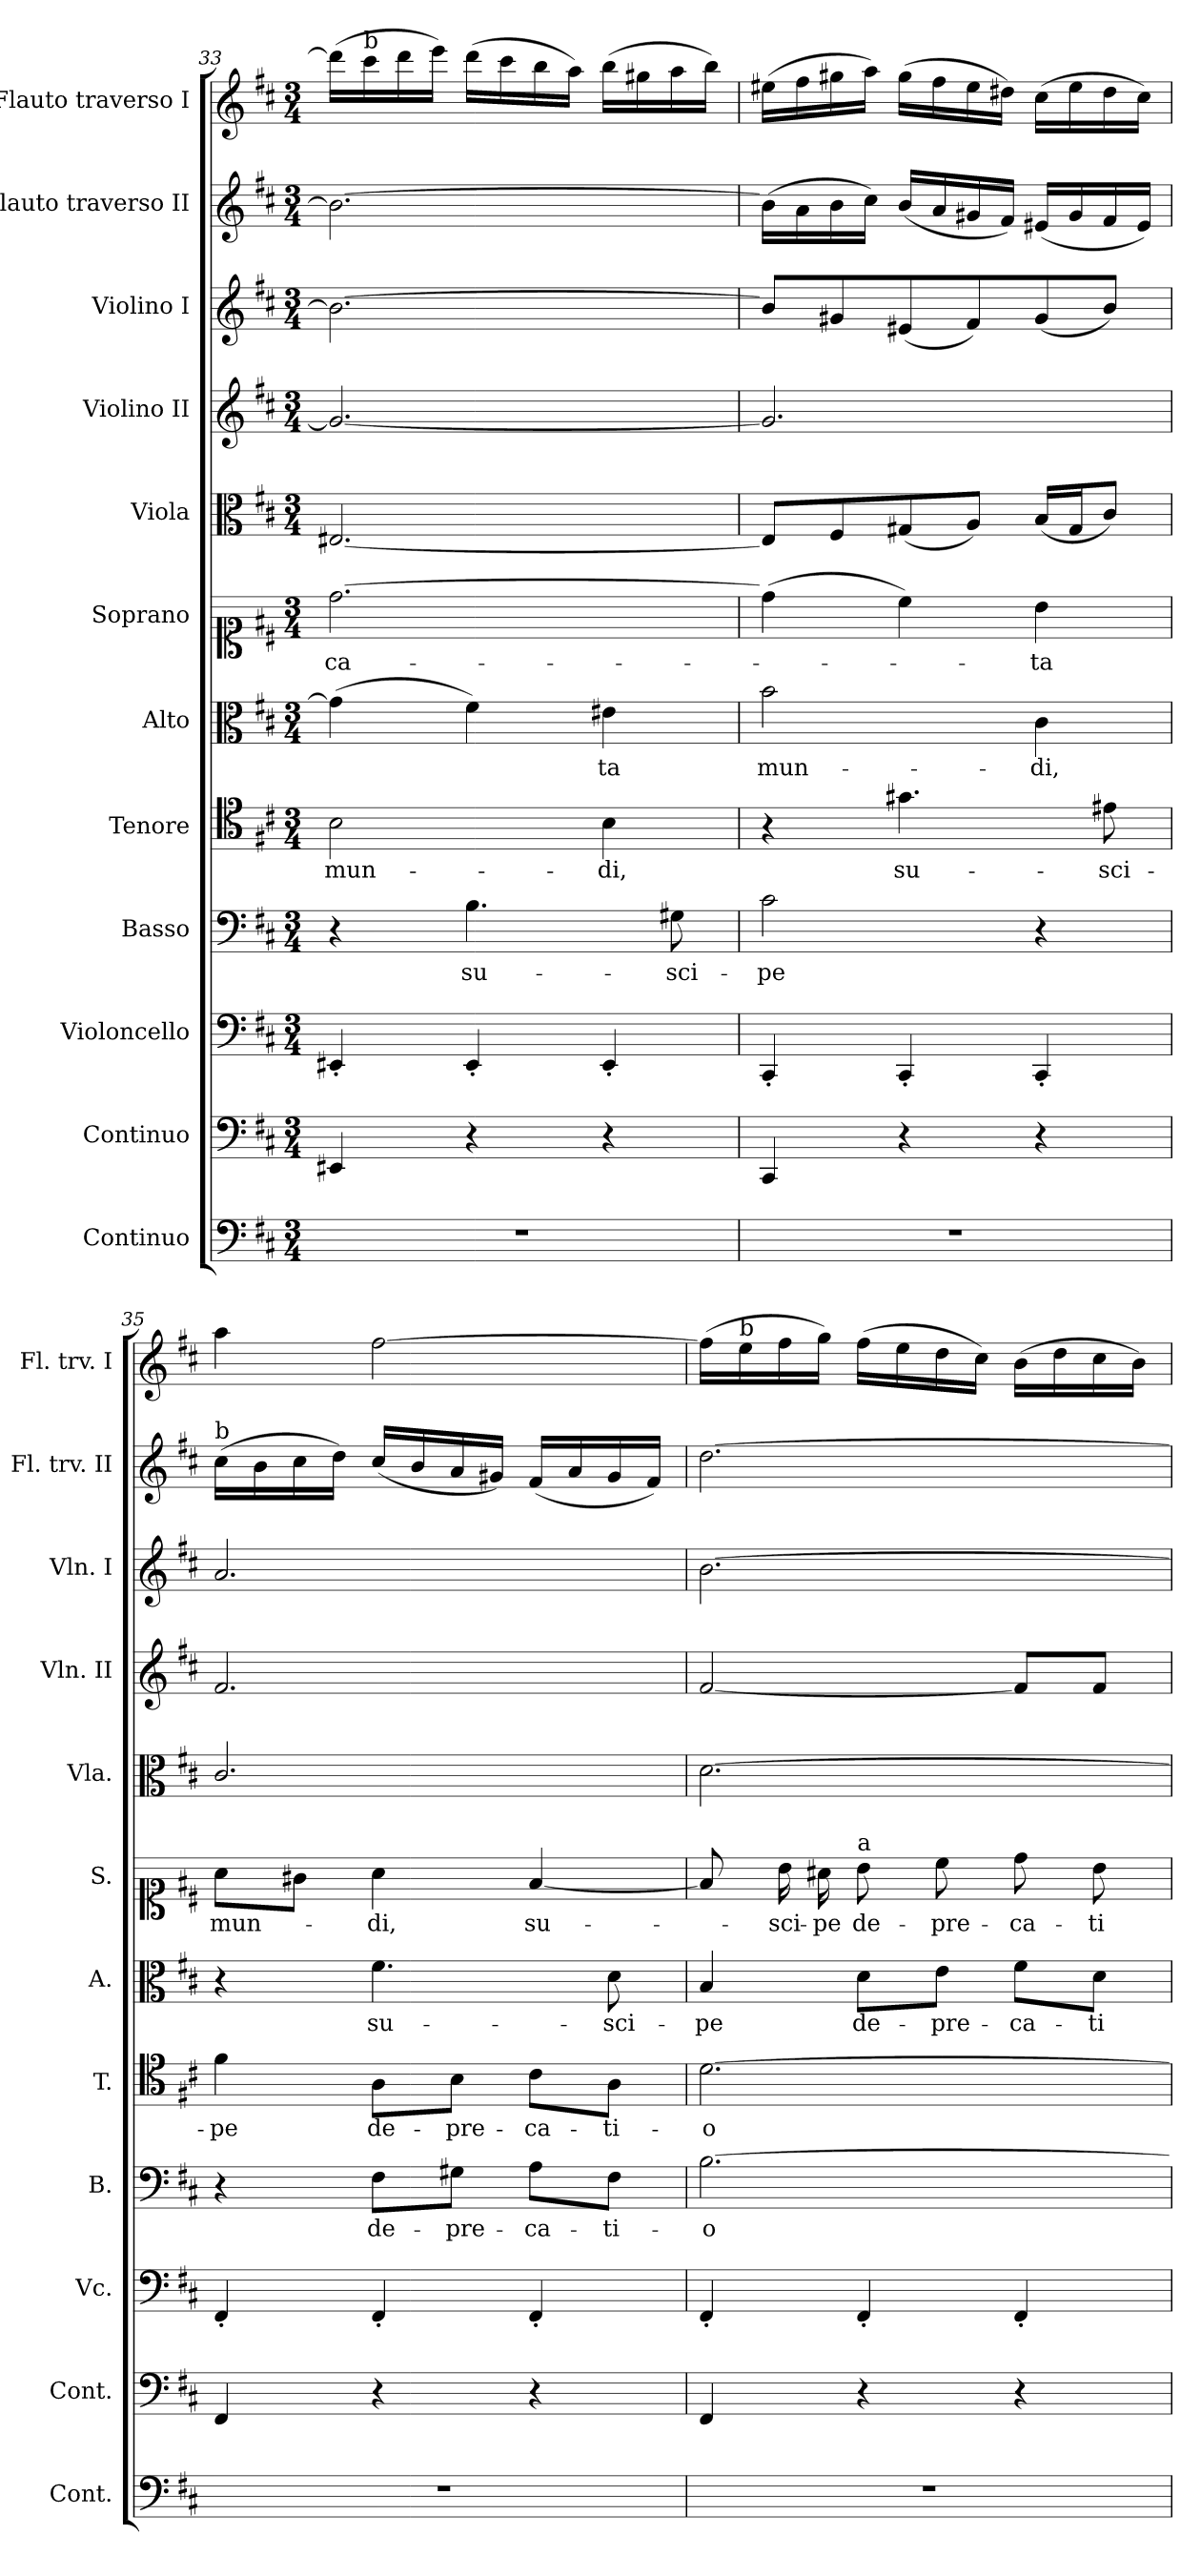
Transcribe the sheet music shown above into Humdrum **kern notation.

**kern	**kern	**kern	**kern	**text	**kern	**text	**kern	**text	**kern	**text	**kern	**kern	**kern	**kern	**kern
*part12	*part11	*part10	*part9	*part9	*part8	*part8	*part7	*part7	*part6	*part6	*part5	*part4	*part3	*part2	*part1
*staff12	*staff11	*staff10	*staff9	*staff9	*staff8	*staff8	*staff7	*staff7	*staff6	*staff6	*staff5	*staff4	*staff3	*staff2	*staff1
*I"Continuo	*I"Continuo	*I"Violoncello	*I"Basso	*	*I"Tenore	*	*I"Alto	*	*I"Soprano	*	*I"Viola	*I"Violino II	*I"Violino I	*I"Flauto traverso II	*I"Flauto traverso I
*I'Cont.	*I'Cont.	*I'Vc.	*I'B.	*	*I'T.	*	*I'A.	*	*I'S.	*	*I'Vla.	*I'Vln. II	*I'Vln. I	*I'Fl. trv. II	*I'Fl. trv. I
*clefF4	*clefF4	*clefF4	*clefF4	*	*clefC4	*	*clefC3	*	*clefC1	*	*clefC3	*clefG2	*clefG2	*clefG2	*clefG2
*k[f#c#]	*k[f#c#]	*k[f#c#]	*k[f#c#]	*	*k[f#c#]	*	*k[f#c#]	*	*k[f#c#]	*	*k[f#c#]	*k[f#c#]	*k[f#c#]	*k[f#c#]	*k[f#c#]
*M3/4	*M3/4	*M3/4	*M3/4	*	*M3/4	*	*M3/4	*	*M3/4	*	*M3/4	*M3/4	*M3/4	*M3/4	*M3/4
=33	=33	=33	=33	=33	=33	=33	=33	=33	=33	=33	=33	=33	=33	=33	=33
2.r	4EE#X/	4EE#X'/	4r	.	2B\	mun-	(4g#\]	.	[2.dd\	ca-	[2.E#X/	2.g#/_	2.b\_	2.b\_	(16ddd\LL]
!	!	!	!	!	!	!	!	!	!	!	!	!	!	!	!LO:TX:a:t=b
.	.	.	.	.	.	.	.	.	.	.	.	.	.	.	16ccc#\
.	.	.	.	.	.	.	.	.	.	.	.	.	.	.	16ddd\
.	.	.	.	.	.	.	.	.	.	.	.	.	.	.	16eee\JJ)
.	4r	4EE#'/	4.B\	su-	.	.	4f#\)	.	.	.	.	.	.	.	(16ddd\LL
.	.	.	.	.	.	.	.	.	.	.	.	.	.	.	16ccc#\
.	.	.	.	.	.	.	.	.	.	.	.	.	.	.	16bb\
.	.	.	.	.	.	.	.	.	.	.	.	.	.	.	16aa\JJ)
.	4r	4EE#'/	.	.	4B\	-di,	4e#X\	-ta	.	.	.	.	.	.	(16bb\LL
.	.	.	.	.	.	.	.	.	.	.	.	.	.	.	16gg#X\
.	.	.	8G#X\	-sci-	.	.	.	.	.	.	.	.	.	.	16aa\
.	.	.	.	.	.	.	.	.	.	.	.	.	.	.	16bb\JJ)
=34	=34	=34	=34	=34	=34	=34	=34	=34	=34	=34	=34	=34	=34	=34	=34
2.r	4CC#/	4CC#'/	2c#\	-pe	4r	.	2b\	mun-	(4dd\]	.	8E#/L]	2.g#/]	8b/L]	(16b\LL]	(16ee#X\LL
.	.	.	.	.	.	.	.	.	.	.	.	.	.	16a\	16ff#\
.	.	.	.	.	.	.	.	.	.	.	8F#/	.	8g#X/	16b\	16gg#X\
.	.	.	.	.	.	.	.	.	.	.	.	.	.	16cc#\JJ)	16aa\JJ)
.	4r	4CC#'/	.	.	4.g#X\	su-	.	.	4cc#\)	.	(8G#X/	.	(8e#X/	(16b/LL	(16gg#\LL
.	.	.	.	.	.	.	.	.	.	.	.	.	.	16a/	16ff#\
.	.	.	.	.	.	.	.	.	.	.	8A/J)	.	8f#/)	16g#X/	16ee#\
.	.	.	.	.	.	.	.	.	.	.	.	.	.	16f#/JJ)	16dd#X\JJ)
.	4r	4CC#'/	4r	.	.	.	4c#\	-di,	4b\	-ta	(16B/LL	.	(8g#/	(16e#X/LL	(16cc#\LL
.	.	.	.	.	.	.	.	.	.	.	16G#/J	.	.	16g#/	16ee#\
.	.	.	.	.	8e#X\	-sci-	.	.	.	.	8c#/J)	.	8b/J)	16f#/	16dd#\
.	.	.	.	.	.	.	.	.	.	.	.	.	.	16e#/JJ)	16cc#\JJ)
=35	=35	=35	=35	=35	=35	=35	=35	=35	=35	=35	=35	=35	=35	=35	=35
!	!	!	!	!	!	!	!	!	!	!	!	!	!	!LO:TX:a:t=b	!
2.r	4FF#/	4FF#'/	4r	.	4f#\	-pe	4r	.	8a\L	mun-	2.c#/	2.f#/	2.a/	(16cc#\LL	4aa\
.	.	.	.	.	.	.	.	.	.	.	.	.	.	16b\	.
.	.	.	.	.	.	.	.	.	8g#X\J	.	.	.	.	16cc#\	.
.	.	.	.	.	.	.	.	.	.	.	.	.	.	16dd\JJ)	.
.	4r	4FF#'/	8F#\L	de-	8A\L	de-	4.f#\	su-	4a\	-di,	.	.	.	(16cc#/LL	[2ff#\
.	.	.	.	.	.	.	.	.	.	.	.	.	.	16b/	.
.	.	.	8G#X\J	-pre-	8B\J	-pre-	.	.	.	.	.	.	.	16a/	.
.	.	.	.	.	.	.	.	.	.	.	.	.	.	16g#X/JJ)	.
.	4r	4FF#'/	8A\L	-ca-	8c#\L	-ca-	.	.	[4f#/	su-	.	.	.	(16f#/LL	.
.	.	.	.	.	.	.	.	.	.	.	.	.	.	16a/	.
.	.	.	8F#\J	-ti-	8A\J	-ti-	8d\	-sci-	.	.	.	.	.	16g#/	.
.	.	.	.	.	.	.	.	.	.	.	.	.	.	16f#/JJ)	.
=36	=36	=36	=36	=36	=36	=36	=36	=36	=36	=36	=36	=36	=36	=36	=36
2.r	4FF#/	4FF#'/	[2.B\	-o-	[2.d\	-o-	4B/	-pe	8f#/]	.	[2.d\	[2f#/	[2.b\	[2.dd\	(16ff#\LL]
!	!	!	!	!	!	!	!	!	!	!	!	!	!	!	!LO:TX:a:t=b
.	.	.	.	.	.	.	.	.	.	.	.	.	.	.	16ee\
.	.	.	.	.	.	.	.	.	16b\	-sci-	.	.	.	.	16ff#\
.	.	.	.	.	.	.	.	.	16a#X\	-pe	.	.	.	.	16gg\JJ)
!	!	!	!	!	!	!	!	!	!LO:TX:a:t=a	!	!	!	!	!	!
.	4r	4FF#'/	.	.	.	.	8d\L	de-	8b\	de-	.	.	.	.	(16ff#\LL
.	.	.	.	.	.	.	.	.	.	.	.	.	.	.	16ee\
.	.	.	.	.	.	.	8e\J	-pre-	8cc#\	-pre-	.	.	.	.	16dd\
.	.	.	.	.	.	.	.	.	.	.	.	.	.	.	16cc#\JJ)
.	4r	4FF#'/	.	.	.	.	8f#\L	-ca-	8dd\	-ca-	.	8f#/L]	.	.	(16b\LL
.	.	.	.	.	.	.	.	.	.	.	.	.	.	.	16dd\
.	.	.	.	.	.	.	8d\J	-ti-	8b\	-ti-	.	8f#/J	.	.	16cc#\
.	.	.	.	.	.	.	.	.	.	.	.	.	.	.	16b\JJ)
=	=	=	=	=	=	=	=	=	=	=	=	=	=	=	=
*-	*-	*-	*-	*-	*-	*-	*-	*-	*-	*-	*-	*-	*-	*-	*-
